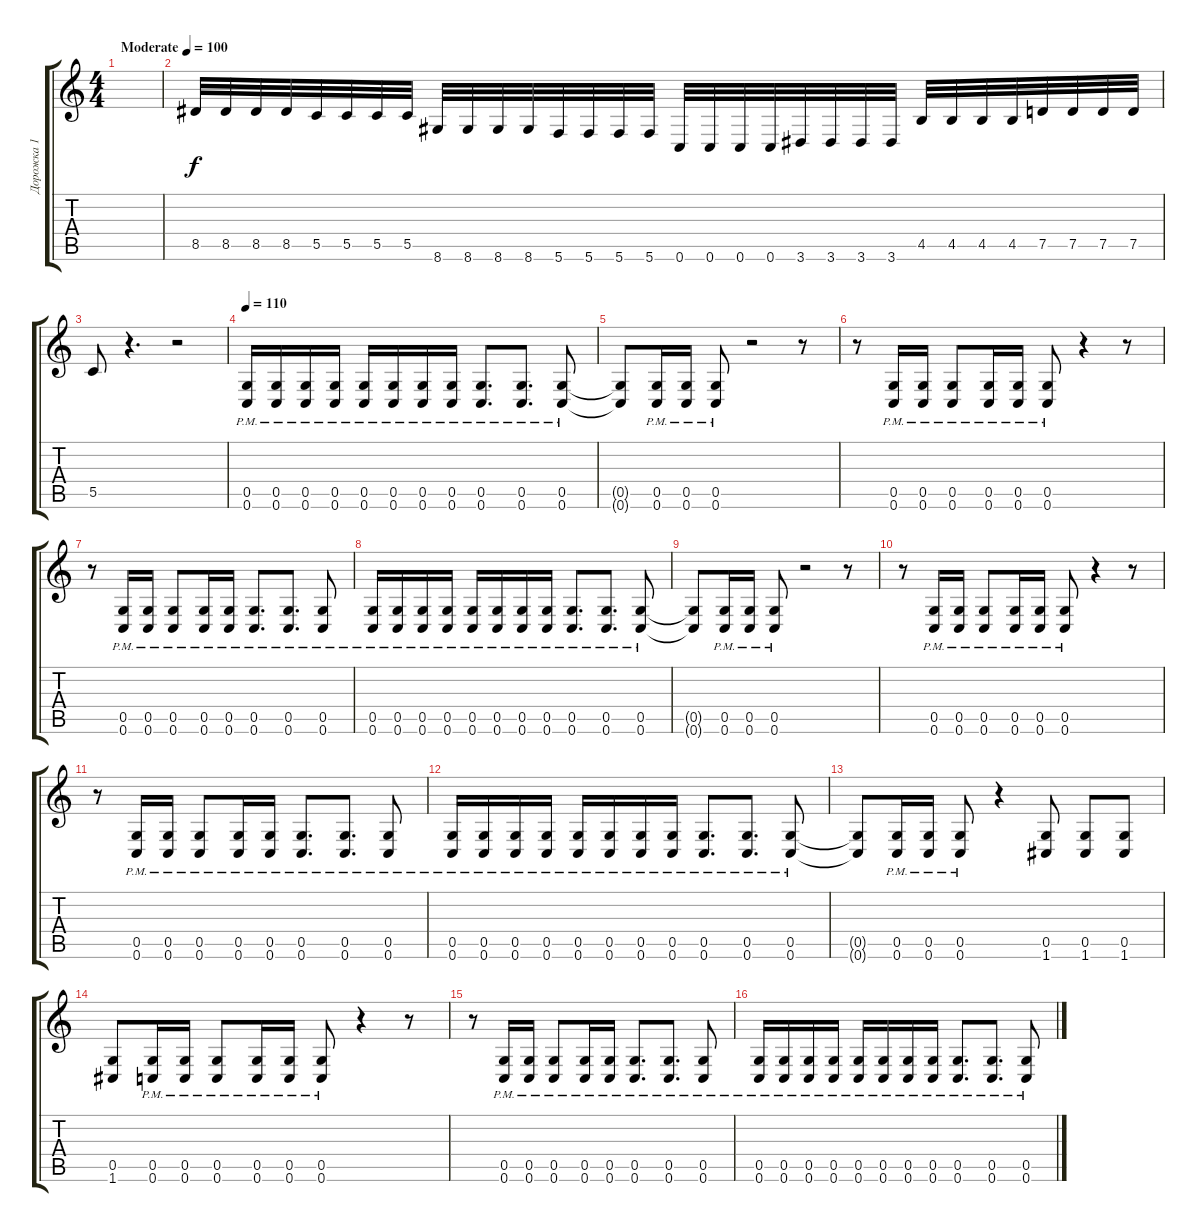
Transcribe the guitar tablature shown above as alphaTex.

\track ("Дорожка 1" "Дорожка 1") {instrument distortionguitar}
\staff {score tabs}
\tuning (D4 A3 F3 C3 G2 C2) {hide}
\ts (4 4)
\tempo (100 "Moderate")
\clef g2
\ks c
|
8.5.32 8.5.32 8.5.32 8.5.32 5.5.32 5.5.32 5.5.32 5.5.32 8.6.32 8.6.32 8.6.32 8.6.32 5.6.32 5.6.32 5.6.32 5.6.32 0.6.32 0.6.32 0.6.32 0.6.32 3.6.32 3.6.32 3.6.32 3.6.32 4.5.32 4.5.32 4.5.32 4.5.32 7.5.32 7.5.32 7.5.32 7.5.32 |
5.5.8 r.4{d} r.2 |
\tempo 110
(0.5{pm} 0.6{pm}).16 (0.5{pm} 0.6{pm}).16 (0.5{pm} 0.6{pm}).16 (0.5{pm} 0.6{pm}).16 (0.5{pm} 0.6{pm}).16 (0.5{pm} 0.6{pm}).16 (0.5{pm} 0.6{pm}).16 (0.5{pm} 0.6{pm}).16 (0.5{pm} 0.6{pm}).8{d} (0.5{pm} 0.6{pm}).8{d} (0.5{pm} 0.6{pm}).8 |
(0.5{t} 0.6{t}).8 (0.5{pm} 0.6{pm}).16 (0.5{pm} 0.6{pm}).16 (0.5{pm} 0.6{pm}).8 r.2 r.8 |
r.8 (0.5{pm} 0.6{pm}).16 (0.5{pm} 0.6{pm}).16 (0.5{pm} 0.6{pm}).8 (0.5{pm} 0.6{pm}).16 (0.5{pm} 0.6{pm}).16 (0.5{pm} 0.6{pm}).8 r.4 r.8 |
r.8 (0.5{pm} 0.6{pm}).16 (0.5{pm} 0.6{pm}).16 (0.5{pm} 0.6{pm}).8 (0.5{pm} 0.6{pm}).16 (0.5{pm} 0.6{pm}).16 (0.5{pm} 0.6{pm}).8{d} (0.5{pm} 0.6{pm}).8{d} (0.5{pm} 0.6{pm}).8 |
(0.5{pm} 0.6{pm}).16 (0.5{pm} 0.6{pm}).16 (0.5{pm} 0.6{pm}).16 (0.5{pm} 0.6{pm}).16 (0.5{pm} 0.6{pm}).16 (0.5{pm} 0.6{pm}).16 (0.5{pm} 0.6{pm}).16 (0.5{pm} 0.6{pm}).16 (0.5{pm} 0.6{pm}).8{d} (0.5{pm} 0.6{pm}).8{d} (0.5{pm} 0.6{pm}).8 |
(0.5{t} 0.6{t}).8 (0.5{pm} 0.6{pm}).16 (0.5{pm} 0.6{pm}).16 (0.5{pm} 0.6{pm}).8 r.2 r.8 |
r.8 (0.5{pm} 0.6{pm}).16 (0.5{pm} 0.6{pm}).16 (0.5{pm} 0.6{pm}).8 (0.5{pm} 0.6{pm}).16 (0.5{pm} 0.6{pm}).16 (0.5{pm} 0.6{pm}).8 r.4 r.8 |
r.8 (0.5{pm} 0.6{pm}).16 (0.5{pm} 0.6{pm}).16 (0.5{pm} 0.6{pm}).8 (0.5{pm} 0.6{pm}).16 (0.5{pm} 0.6{pm}).16 (0.5{pm} 0.6{pm}).8{d} (0.5{pm} 0.6{pm}).8{d} (0.5{pm} 0.6{pm}).8 |
(0.5{pm} 0.6{pm}).16 (0.5{pm} 0.6{pm}).16 (0.5{pm} 0.6{pm}).16 (0.5{pm} 0.6{pm}).16 (0.5{pm} 0.6{pm}).16 (0.5{pm} 0.6{pm}).16 (0.5{pm} 0.6{pm}).16 (0.5{pm} 0.6{pm}).16 (0.5{pm} 0.6{pm}).8{d} (0.5{pm} 0.6{pm}).8{d} (0.5{pm} 0.6{pm}).8 |
(0.5{t} 0.6{t}).8 (0.5{pm} 0.6{pm}).16 (0.5{pm} 0.6{pm}).16 (0.5{pm} 0.6{pm}).8 r.4 (0.5 1.6).8 (0.5 1.6).8 (0.5 1.6).8 |
(0.5 1.6).8 (0.5{pm} 0.6{pm}).16 (0.5{pm} 0.6{pm}).16 (0.5{pm} 0.6{pm}).8 (0.5{pm} 0.6{pm}).16 (0.5{pm} 0.6{pm}).16 (0.5{pm} 0.6{pm}).8 r.4 r.8 |
r.8 (0.5{pm} 0.6{pm}).16 (0.5{pm} 0.6{pm}).16 (0.5{pm} 0.6{pm}).8 (0.5{pm} 0.6{pm}).16 (0.5{pm} 0.6{pm}).16 (0.5{pm} 0.6{pm}).8{d} (0.5{pm} 0.6{pm}).8{d} (0.5{pm} 0.6{pm}).8 |
(0.5{pm} 0.6{pm}).16 (0.5{pm} 0.6{pm}).16 (0.5{pm} 0.6{pm}).16 (0.5{pm} 0.6{pm}).16 (0.5{pm} 0.6{pm}).16 (0.5{pm} 0.6{pm}).16 (0.5{pm} 0.6{pm}).16 (0.5{pm} 0.6{pm}).16 (0.5{pm} 0.6{pm}).8{d} (0.5{pm} 0.6{pm}).8{d} (0.5{pm} 0.6{pm}).8
